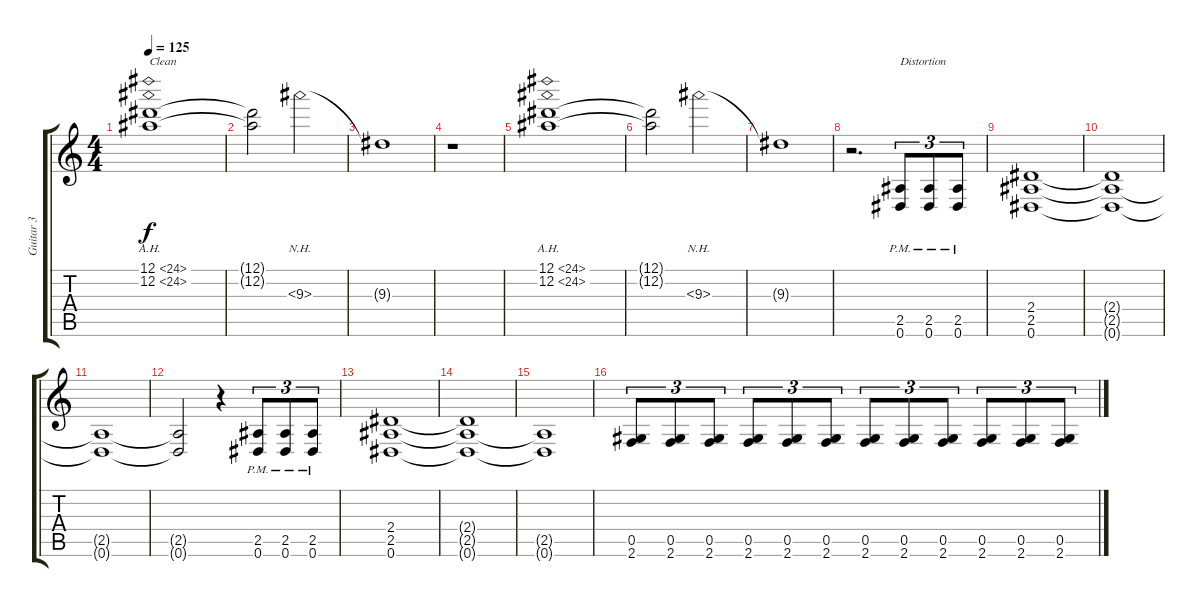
\track ("Guitar 3" "Guitar 3") {instrument distortionguitar}
\staff {score tabs}
\tuning (Eb4 Bb3 Gb3 Db3 Ab2 Eb2) {hide}
\ts (4 4)
\tempo 125
\clef g2
\ks c
(12.1{ah 12} 12.2{ah 12}).1{txt "Clean" dy f instrument electricguitarclean} |
(12.1{t} 12.2{t}).2 9.3{nh}.2 |
9.3{t}.1 |
r.1 |
(12.1{ah 12} 12.2{ah 12}).1{instrument electricguitarclean} |
(12.1{t} 12.2{t}).2 9.3{nh}.2 |
9.3{t}.1 |
r.2{d} (2.5{pm} 0.6{pm}).8{tu (3 2) txt "Distortion" volume 16 instrument distortionguitar} (2.5{pm} 0.6{pm}).8{tu (3 2)} (2.5{pm} 0.6{pm}).8{tu (3 2)} |
(2.4 2.5 0.6).1 |
(2.4{t} 2.5{t} 0.6{t}).1 |
(2.5{t} 0.6{t}).1 |
(2.5{t} 0.6{t}).2 r.4 (2.5{pm} 0.6{pm}).8{tu (3 2)} (2.5{pm} 0.6{pm}).8{tu (3 2)} (2.5{pm} 0.6{pm}).8{tu (3 2)} |
(2.4 2.5 0.6).1 |
(2.4{t} 2.5{t} 0.6{t}).1 |
(2.5{t} 0.6{t}).1 |
(0.5 2.6).8{tu (3 2)} (0.5 2.6).8{tu (3 2)} (0.5 2.6).8{tu (3 2)} (0.5 2.6).8{tu (3 2)} (0.5 2.6).8{tu (3 2)} (0.5 2.6).8{tu (3 2)} (0.5 2.6).8{tu (3 2)} (0.5 2.6).8{tu (3 2)} (0.5 2.6).8{tu (3 2)} (0.5 2.6).8{tu (3 2)} (0.5 2.6).8{tu (3 2)} (0.5 2.6).8{tu (3 2)}
